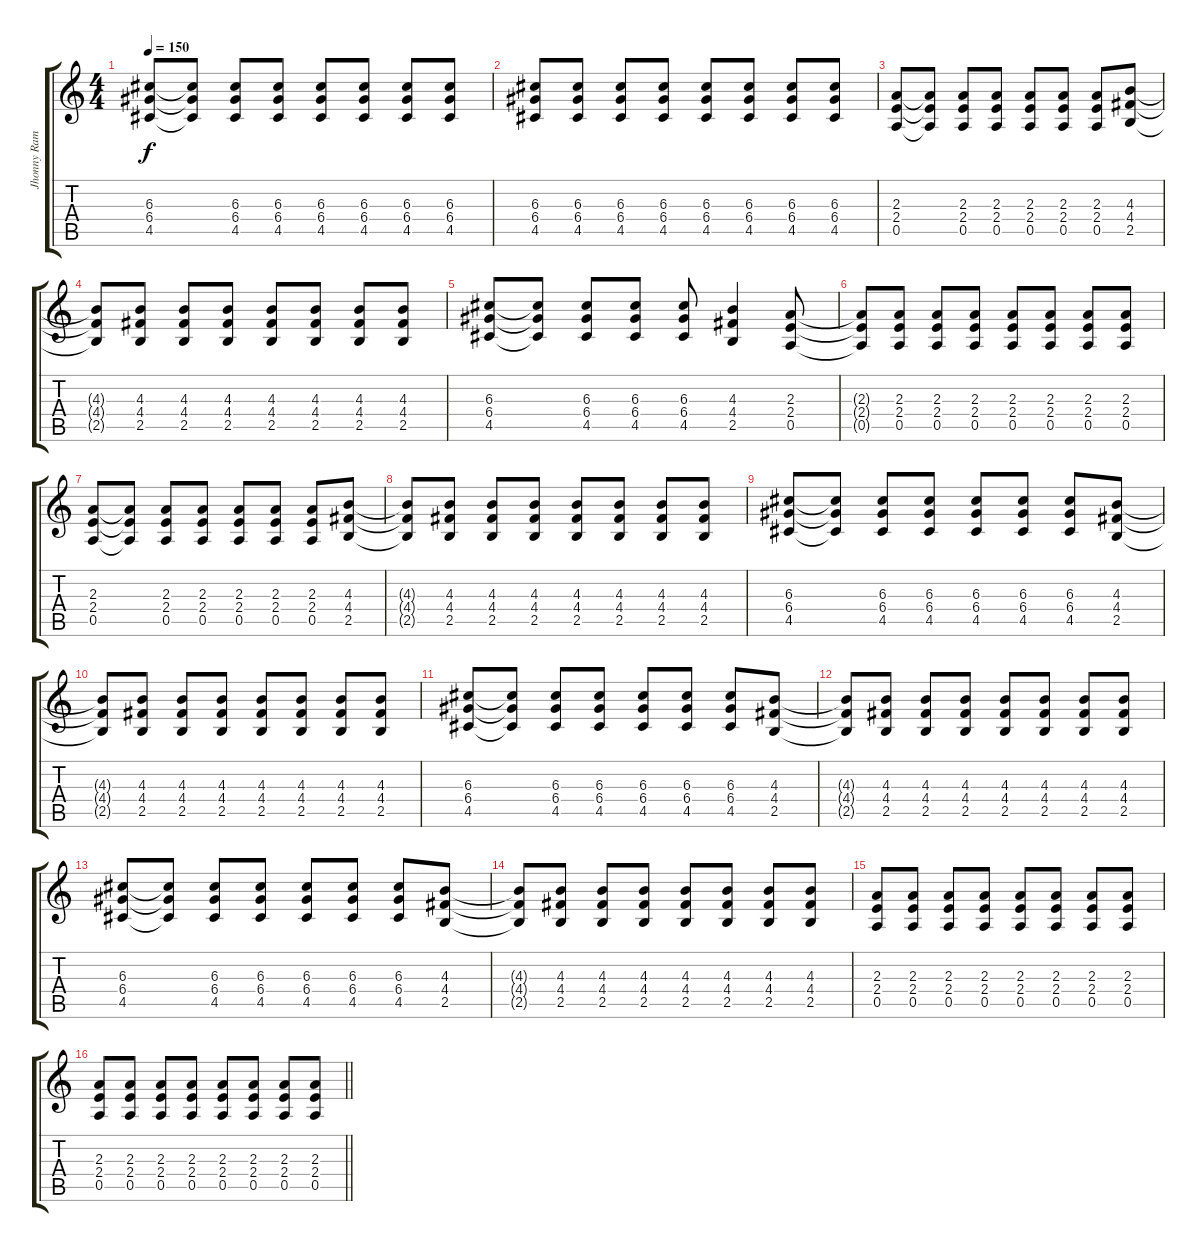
\track ("Jhonny Ramone - Rithm2" "Jhonny Ram") {instrument electricguitarjazz}
\staff {score tabs}
\tuning (E4 B3 G3 D3 A2 E2) {hide}
\ts (4 4)
\tempo 150
\clef g2
\ks c
(6.3 6.4 4.5).8{dy f} (6.3{t} 6.4{t} 4.5{t}).8 (6.3 6.4 4.5).8 (6.3 6.4 4.5).8 (6.3 6.4 4.5).8 (6.3 6.4 4.5).8 (6.3 6.4 4.5).8 (6.3 6.4 4.5).8 |
(6.3 6.4 4.5).8 (6.3 6.4 4.5).8 (6.3 6.4 4.5).8 (6.3 6.4 4.5).8 (6.3 6.4 4.5).8 (6.3 6.4 4.5).8 (6.3 6.4 4.5).8 (6.3 6.4 4.5).8 |
(2.3 2.4 0.5).8 (2.3{t} 2.4{t} 0.5{t}).8 (2.3 2.4 0.5).8 (2.3 2.4 0.5).8 (2.3 2.4 0.5).8 (2.3 2.4 0.5).8 (2.3 2.4 0.5).8 (4.3 4.4 2.5).8 |
(4.3{t} 4.4{t} 2.5{t}).8 (4.3 4.4 2.5).8 (4.3 4.4 2.5).8 (4.3 4.4 2.5).8 (4.3 4.4 2.5).8 (4.3 4.4 2.5).8 (4.3 4.4 2.5).8 (4.3 4.4 2.5).8 |
(6.3 6.4 4.5).8 (6.3{t} 6.4{t} 4.5{t}).8 (6.3 6.4 4.5).8 (6.3 6.4 4.5).8 (6.3 6.4 4.5).8 (4.3 4.4 2.5).4 (2.3 2.4 0.5).8 |
(2.3{t} 2.4{t} 0.5{t}).8 (2.3 2.4 0.5).8 (2.3 2.4 0.5).8 (2.3 2.4 0.5).8 (2.3 2.4 0.5).8 (2.3 2.4 0.5).8 (2.3 2.4 0.5).8 (2.3 2.4 0.5).8 |
(2.3 2.4 0.5).8 (2.3{t} 2.4{t} 0.5{t}).8 (2.3 2.4 0.5).8 (2.3 2.4 0.5).8 (2.3 2.4 0.5).8 (2.3 2.4 0.5).8 (2.3 2.4 0.5).8 (4.3 4.4 2.5).8 |
(4.3{t} 4.4{t} 2.5{t}).8 (4.3 4.4 2.5).8 (4.3 4.4 2.5).8 (4.3 4.4 2.5).8 (4.3 4.4 2.5).8 (4.3 4.4 2.5).8 (4.3 4.4 2.5).8 (4.3 4.4 2.5).8 |
(6.3 6.4 4.5).8 (6.3{t} 6.4{t} 4.5{t}).8 (6.3 6.4 4.5).8 (6.3 6.4 4.5).8 (6.3 6.4 4.5).8 (6.3 6.4 4.5).8 (6.3 6.4 4.5).8 (4.3 4.4 2.5).8 |
(4.3{t} 4.4{t} 2.5{t}).8 (4.3 4.4 2.5).8 (4.3 4.4 2.5).8 (4.3 4.4 2.5).8 (4.3 4.4 2.5).8 (4.3 4.4 2.5).8 (4.3 4.4 2.5).8 (4.3 4.4 2.5).8 |
(6.3 6.4 4.5).8 (6.3{t} 6.4{t} 4.5{t}).8 (6.3 6.4 4.5).8 (6.3 6.4 4.5).8 (6.3 6.4 4.5).8 (6.3 6.4 4.5).8 (6.3 6.4 4.5).8 (4.3 4.4 2.5).8 |
(4.3{t} 4.4{t} 2.5{t}).8 (4.3 4.4 2.5).8 (4.3 4.4 2.5).8 (4.3 4.4 2.5).8 (4.3 4.4 2.5).8 (4.3 4.4 2.5).8 (4.3 4.4 2.5).8 (4.3 4.4 2.5).8 |
(6.3 6.4 4.5).8 (6.3{t} 6.4{t} 4.5{t}).8 (6.3 6.4 4.5).8 (6.3 6.4 4.5).8 (6.3 6.4 4.5).8 (6.3 6.4 4.5).8 (6.3 6.4 4.5).8 (4.3 4.4 2.5).8 |
(4.3{t} 4.4{t} 2.5{t}).8 (4.3 4.4 2.5).8 (4.3 4.4 2.5).8 (4.3 4.4 2.5).8 (4.3 4.4 2.5).8 (4.3 4.4 2.5).8 (4.3 4.4 2.5).8 (4.3 4.4 2.5).8 |
(2.3 2.4 0.5).8 (2.3 2.4 0.5).8 (2.3 2.4 0.5).8 (2.3 2.4 0.5).8 (2.3 2.4 0.5).8 (2.3 2.4 0.5).8 (2.3 2.4 0.5).8 (2.3 2.4 0.5).8 |
\barLineRight lightlight
(2.3 2.4 0.5).8 (2.3 2.4 0.5).8 (2.3 2.4 0.5).8 (2.3 2.4 0.5).8 (2.3 2.4 0.5).8 (2.3 2.4 0.5).8 (2.3 2.4 0.5).8 (2.3 2.4 0.5).8
